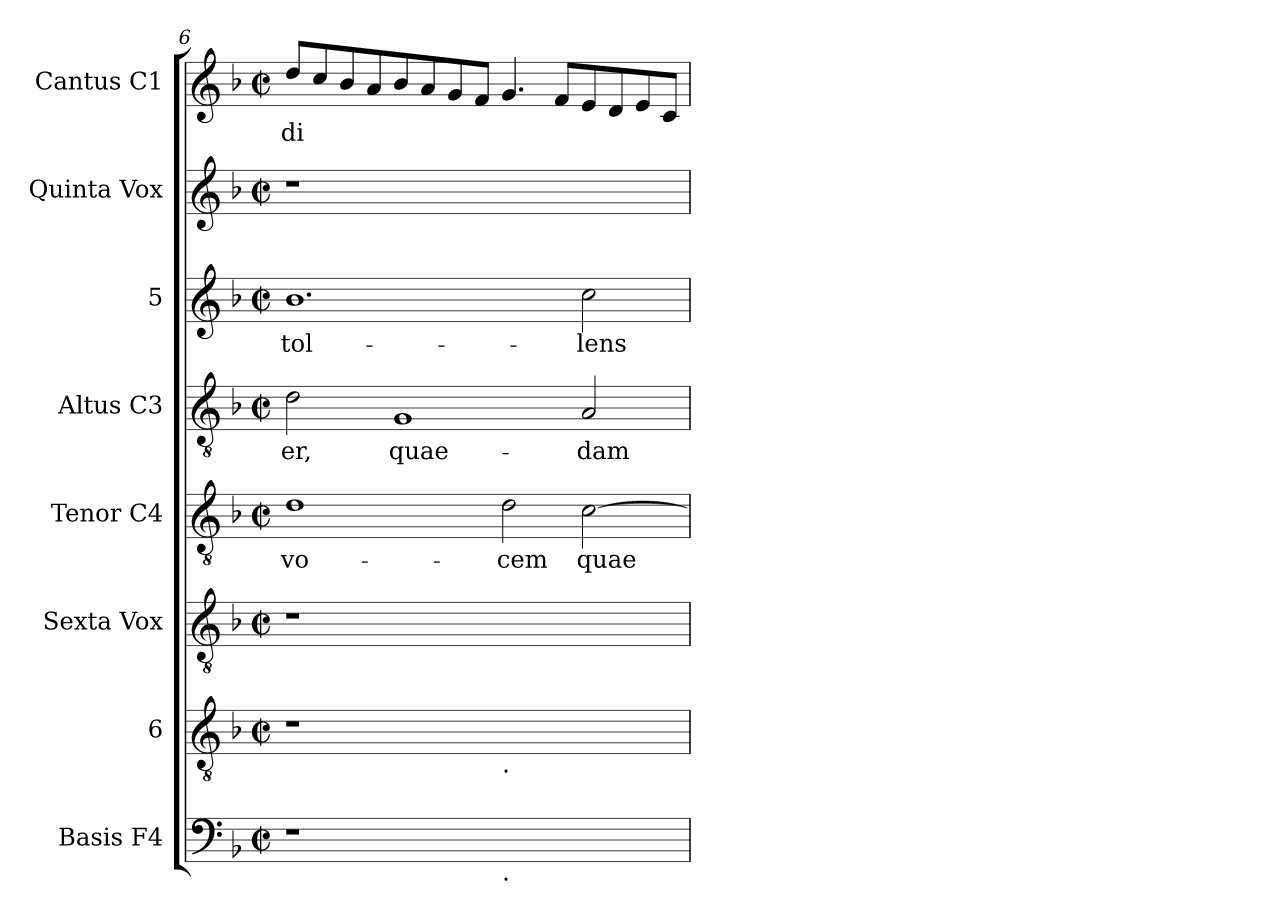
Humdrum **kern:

**kern	**kern	**kern	**kern	**text	**kern	**text	**kern	**text	**kern	**kern	**text
*part8	*part7	*part6	*part5	*part5	*part4	*part4	*part3	*part3	*part2	*part1	*part1
*staff8	*staff7	*staff6	*staff5	*staff5	*staff4	*staff4	*staff3	*staff3	*staff2	*staff1	*staff1
*I"Basis  F4	*I"6	*I"Sexta  Vox	*I"Tenor  C4	*	*I"Altus  C3	*	*I"5	*	*I"Quinta  Vox	*I"Cantus  C1	*
*I'B	*	*	*I'T	*	*I'A	*	*	*	*	*I'C	*
!!LO:LB:g=z
*clefF4	*clefGv2	*clefGv2	*clefGv2	*	*clefGv2	*	*clefG2	*	*clefG2	*clefG2	*
*k[b-]	*k[b-]	*k[b-]	*k[b-]	*	*k[b-]	*	*k[b-]	*	*k[b-]	*k[b-]	*
*F:	*F:	*F:	*F:	*	*F:	*	*F:	*	*F:	*F:	*
*M2/2	*M2/2	*M2/2	*M2/2	*	*M2/2	*	*M2/2	*	*M2/2	*M2/2	*
*met(c|)	*met(c|)	*met(c|)	*met(c|)	*	*met(c|)	*	*met(c|)	*	*met(c|)	*met(c|)	*
=6	=6	=6	=6	=6	=6	=6	=6	=6	=6	=6	=6
!	!	!	!	!LO:LY:b:cj	!	!LO:LY:b:cj	!	!LO:LY:b:cj	!	!	!LO:LY:b:cj
1r	1r	1r	1d	vo-	2d\	-er,	1.b-	tol-	1r	8dd/L	di-
!	!	!	!	!	!	!	!	!	!	!	!LO:LY:b:cj
.	.	.	.	.	.	.	.	.	.	8cc/	--
!	!	!	!	!	!	!	!	!	!	!	!LO:LY:b:cj
.	.	.	.	.	.	.	.	.	.	8b-/	--
!	!	!	!	!	!	!	!	!	!	!	!LO:LY:b:cj
.	.	.	.	.	.	.	.	.	.	8a/	--
!	!	!	!	!	!	!LO:LY:b:cj	!	!	!	!	!LO:LY:b:cj
.	.	.	.	.	1G	quae-	.	.	.	8b-/	--
!	!	!	!	!	!	!	!	!	!	!	!LO:LY:b:cj
.	.	.	.	.	.	.	.	.	.	8a/	--
!	!	!	!	!	!	!	!	!	!	!	!LO:LY:b:cj
.	.	.	.	.	.	.	.	.	.	8g/	--
!	!	!	!	!	!	!	!	!	!	!	!LO:LY:b:cj
.	.	.	.	.	.	.	.	.	.	8f/J	--
!	!LO:TX:b:t=.	!	!	!	!	!	!	!	!	!	!
!LO:TX:b:t=.	!	!	!	!	!	!	!	!	!	!	!
!	!	!	!	!LO:LY:b:cj	!	!	!	!	!	!	!LO:LY:b:cj
1ryy	1ryy	1ryy	2d\	-cem	.	.	.	.	1ryy	4.g/	--
!	!	!	!	!	!	!	!	!	!	!	!LO:LY:b:cj
.	.	.	.	.	.	.	.	.	.	8f/L	--
!	!	!	!	!LO:LY:b:cj	!	!LO:LY:b:cj	!	!LO:LY:b:cj	!	!	!LO:LY:b:cj
.	.	.	[>2c\	quae-	2A/	-dam	2cc\	-lens	.	8e/	--
!	!	!	!	!	!	!	!	!	!	!	!LO:LY:b:cj
.	.	.	.	.	.	.	.	.	.	8d/	--
!	!	!	!	!	!	!	!	!	!	!	!LO:LY:b:cj
.	.	.	.	.	.	.	.	.	.	8e/	--
!	!	!	!	!	!	!	!	!	!	!	!LO:LY:b:cj
.	.	.	.	.	.	.	.	.	.	8c/J	--
=	=	=	=	=	=	=	=	=	=	=	=
*-	*-	*-	*-	*-	*-	*-	*-	*-	*-	*-	*-
